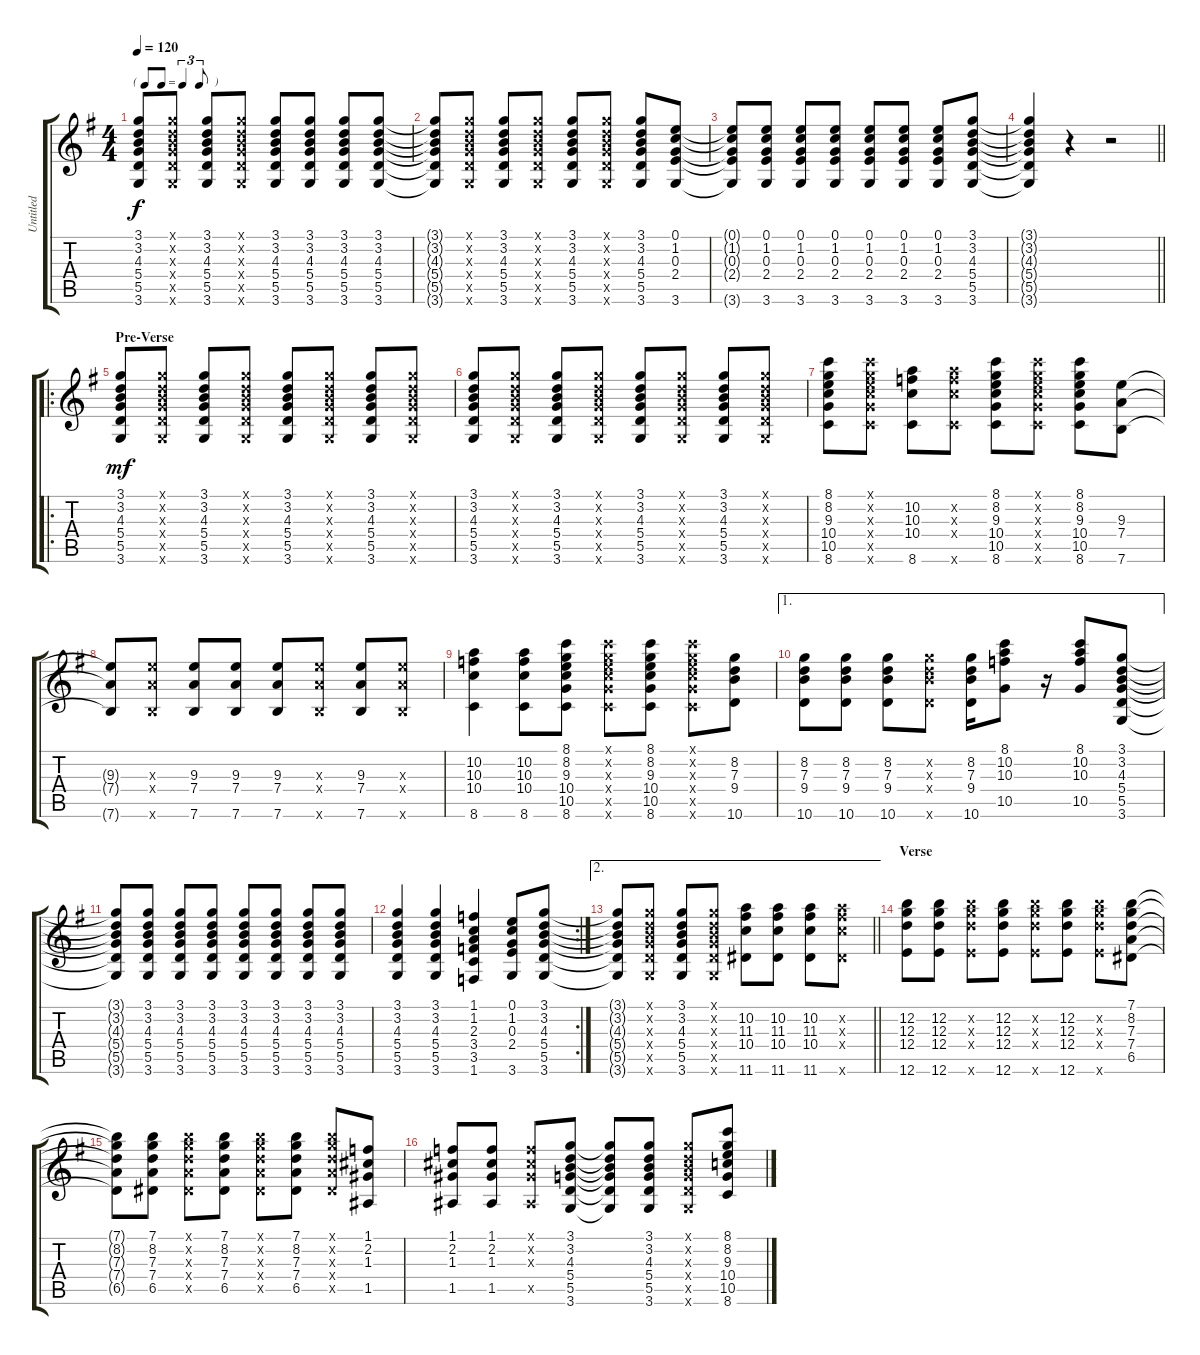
\track ("Untitled" "Untitled") {instrument electricguitarjazz}
\staff {score tabs}
\tuning (E4 B3 G3 D3 A2 E2) {hide}
\ts (4 4)
\tf triplet8th
\tempo 120
\clef g2
\ks g
(3.1 3.2 4.3 5.4 5.5 3.6).8{dy f instrument electricguitarjazz} (3.1{x} 3.2{x} 4.3{x} 5.4{x} 5.5{x} 3.6{x}).8 (3.1 3.2 4.3 5.4 5.5 3.6).8 (3.1{x} 3.2{x} 4.3{x} 5.4{x} 5.5{x} 3.6{x}).8 (3.1 3.2 4.3 5.4 5.5 3.6).8 (3.1 3.2 4.3 5.4 5.5 3.6).8 (3.1 3.2 4.3 5.4 5.5 3.6).8 (3.1 3.2 4.3 5.4 5.5 3.6).8 |
(3.1{t} 3.2{t} 4.3{t} 5.4{t} 5.5{t} 3.6{t}).8 (3.1{x} 3.2{x} 4.3{x} 5.4{x} 5.5{x} 3.6{x}).8 (3.1 3.2 4.3 5.4 5.5 3.6).8 (3.1{x} 3.2{x} 4.3{x} 5.4{x} 5.5{x} 3.6{x}).8 (3.1 3.2 4.3 5.4 5.5 3.6).8 (3.1{x} 3.2{x} 4.3{x} 5.4{x} 5.5{x} 3.6{x}).8 (3.1 3.2 4.3 5.4 5.5 3.6).8 (0.1 1.2 0.3 2.4 3.6).8 |
(0.1{t} 1.2{t} 0.3{t} 2.4{t} 3.6{t}).8 (0.1 1.2 0.3 2.4 3.6).8 (0.1 1.2 0.3 2.4 3.6).8 (0.1 1.2 0.3 2.4 3.6).8 (0.1 1.2 0.3 2.4 3.6).8 (0.1 1.2 0.3 2.4 3.6).8 (0.1 1.2 0.3 2.4 3.6).8 (3.1 3.2 4.3 5.4 5.5 3.6).8 |
\barLineRight lightlight
(3.1{t} 3.2{t} 4.3{t} 5.4{t} 5.5{t} 3.6{t}).4 r.4 r.2 |
\ro
\section ("" "Pre-Verse")
(3.1 3.2 4.3 5.4 5.5 3.6).8{dy mf} (3.1{x} 3.2{x} 4.3{x} 5.4{x} 5.5{x} 3.6{x}).8 (3.1 3.2 4.3 5.4 5.5 3.6).8 (3.1{x} 3.2{x} 4.3{x} 5.4{x} 5.5{x} 3.6{x}).8 (3.1 3.2 4.3 5.4 5.5 3.6).8 (3.1{x} 3.2{x} 4.3{x} 5.4{x} 5.5{x} 3.6{x}).8 (3.1 3.2 4.3 5.4 5.5 3.6).8 (3.1{x} 3.2{x} 4.3{x} 5.4{x} 5.5{x} 3.6{x}).8 |
(3.1 3.2 4.3 5.4 5.5 3.6).8 (3.1{x} 3.2{x} 4.3{x} 5.4{x} 5.5{x} 3.6{x}).8 (3.1 3.2 4.3 5.4 5.5 3.6).8 (3.1{x} 3.2{x} 4.3{x} 5.4{x} 5.5{x} 3.6{x}).8 (3.1 3.2 4.3 5.4 5.5 3.6).8 (3.1{x} 3.2{x} 4.3{x} 5.4{x} 5.5{x} 3.6{x}).8 (3.1 3.2 4.3 5.4 5.5 3.6).8 (3.1{x} 3.2{x} 4.3{x} 5.4{x} 5.5{x} 3.6{x}).8 |
(8.1 8.2 9.3 10.4 10.5 8.6).8 (8.1{x} 8.2{x} 9.3{x} 10.4{x} 10.5{x} 8.6{x}).8 (10.2 10.3 10.4 8.6).8 (10.2{x} 10.3{x} 10.4{x} 8.6{x}).8 (8.1 8.2 9.3 10.4 10.5 8.6).8 (8.1{x} 8.2{x} 9.3{x} 10.4{x} 10.5{x} 8.6{x}).8 (8.1 8.2 9.3 10.4 10.5 8.6).8 (9.3 7.4 7.6).8 |
(9.3{t} 7.4{t} 7.6{t}).8 (9.3{x} 7.4{x} 7.6{x}).8 (9.3 7.4 7.6).8 (9.3 7.4 7.6).8 (9.3 7.4 7.6).8 (9.3{x} 7.4{x} 7.6{x}).8 (9.3 7.4 7.6).8 (9.3{x} 7.4{x} 7.6{x}).8 |
(10.2 10.3 10.4 8.6).4 (10.2 10.3 10.4 8.6).8 (8.1 8.2 9.3 10.4 10.5 8.6).8 (8.1{x} 8.2{x} 9.3{x} 10.4{x} 10.5{x} 8.6{x}).8 (8.1 8.2 9.3 10.4 10.5 8.6).8 (8.1{x} 8.2{x} 9.3{x} 10.4{x} 10.5{x} 8.6{x}).8 (8.2 7.3 9.4 10.6).8 |
\ae 1
(8.2 7.3 9.4 10.6).8 (8.2 7.3 9.4 10.6).8 (8.2 7.3 9.4 10.6).8 (8.2{x} 7.3{x} 9.4{x} 10.6{x}).8 (8.2 7.3 9.4 10.6).16 (8.1 10.2 10.3 10.5).8 r.16 (8.1 10.2 10.3 10.5).8 (3.1 3.2 4.3 5.4 5.5 3.6).8 |
(3.1{t} 3.2{t} 4.3{t} 5.4{t} 5.5{t} 3.6{t}).8 (3.1 3.2 4.3 5.4 5.5 3.6).8 (3.1 3.2 4.3 5.4 5.5 3.6).8 (3.1 3.2 4.3 5.4 5.5 3.6).8 (3.1 3.2 4.3 5.4 5.5 3.6).8 (3.1 3.2 4.3 5.4 5.5 3.6).8 (3.1 3.2 4.3 5.4 5.5 3.6).8 (3.1 3.2 4.3 5.4 5.5 3.6).8 |
\rc 2
(3.1 3.2 4.3 5.4 5.5 3.6).4 (3.1 3.2 4.3 5.4 5.5 3.6).4 (1.1 1.2 2.3 3.4 3.5 1.6).4 (0.1 1.2 0.3 2.4 3.6).8 (3.1 3.2 4.3 5.4 5.5 3.6).8 |
\ae 2
\barLineRight lightlight
(3.1{t} 3.2{t} 4.3{t} 5.4{t} 5.5{t} 3.6{t}).8 (3.1{x} 3.2{x} 4.3{x} 5.4{x} 5.5{x} 3.6{x}).8 (3.1 3.2 4.3 5.4 5.5 3.6).8 (3.1{x} 3.2{x} 4.3{x} 5.4{x} 5.5{x} 3.6{x}).8 (10.2 11.3 10.4 11.6).8 (10.2 11.3 10.4 11.6).8 (10.2 11.3 10.4 11.6).8 (10.2{x} 11.3{x} 10.4{x} 11.6{x}).8 |
\section ("" "Verse")
(12.2 12.3 12.4 12.6).8 (12.2 12.3 12.4 12.6).8 (12.2{x} 12.3{x} 12.4{x} 12.6{x}).8 (12.2 12.3 12.4 12.6).8 (12.2{x} 12.3{x} 12.4{x} 12.6{x}).8 (12.2 12.3 12.4 12.6).8 (12.2{x} 12.3{x} 12.4{x} 12.6{x}).8 (7.1 8.2 7.3 7.4 6.5).8 |
(7.1{t} 8.2{t} 7.3{t} 7.4{t} 6.5{t}).8 (7.1 8.2 7.3 7.4 6.5).8 (7.1{x} 8.2{x} 7.3{x} 7.4{x} 6.5{x}).8 (7.1 8.2 7.3 7.4 6.5).8 (7.1{x} 8.2{x} 7.3{x} 7.4{x} 6.5{x}).8 (7.1 8.2 7.3 7.4 6.5).8 (7.1{x} 8.2{x} 7.3{x} 7.4{x} 6.5{x}).8 (1.1 2.2 1.3 1.5).8 |
(1.1 2.2 1.3 1.5).8 (1.1 2.2 1.3 1.5).8 (1.1{x} 2.2{x} 1.3{x} 1.5{x}).8 (3.1 3.2 4.3 5.4 5.5 3.6).8 (3.1{t} 3.2{t} 4.3{t} 5.4{t} 5.5{t} 3.6{t}).8 (3.1 3.2 4.3 5.4 5.5 3.6).8 (3.1{x} 3.2{x} 4.3{x} 5.4{x} 5.5{x} 3.6{x}).8 (8.1 8.2 9.3 10.4 10.5 8.6).8
